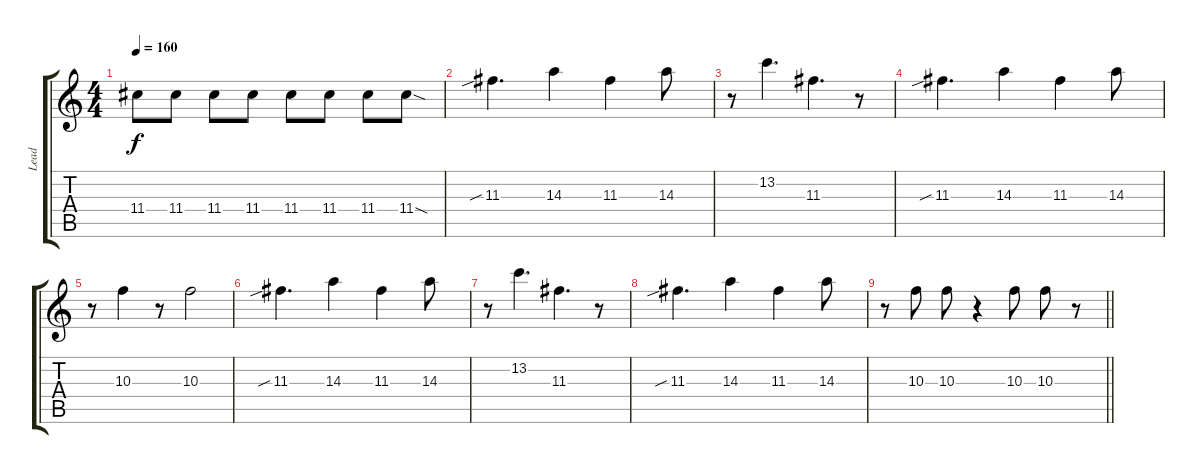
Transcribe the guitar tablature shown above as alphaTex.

\track ("Lead" "Lead") {mute instrument distortionguitar}
\staff {score tabs}
\tuning (E4 B3 G3 D3 A2 E2) {hide}
\ts (4 4)
\tempo 160
\clef g2
\ks c
11.4.8{dy f} 11.4.8 11.4.8 11.4.8 11.4.8 11.4.8 11.4.8 11.4{sod}.8 |
11.3{sib}.4{d} 14.3.4 11.3.4 14.3.8 |
r.8 13.2.4{d} 11.3.4{d} r.8 |
11.3{sib}.4{d} 14.3.4 11.3.4 14.3.8 |
r.8 10.3.4 r.8 10.3.2 |
11.3{sib}.4{d} 14.3.4 11.3.4 14.3.8 |
r.8 13.2.4{d} 11.3.4{d} r.8 |
11.3{sib}.4{d} 14.3.4 11.3.4 14.3.8 |
\barLineRight lightlight
r.8 10.3.8 10.3.8 r.4 10.3.8 10.3.8 r.8
